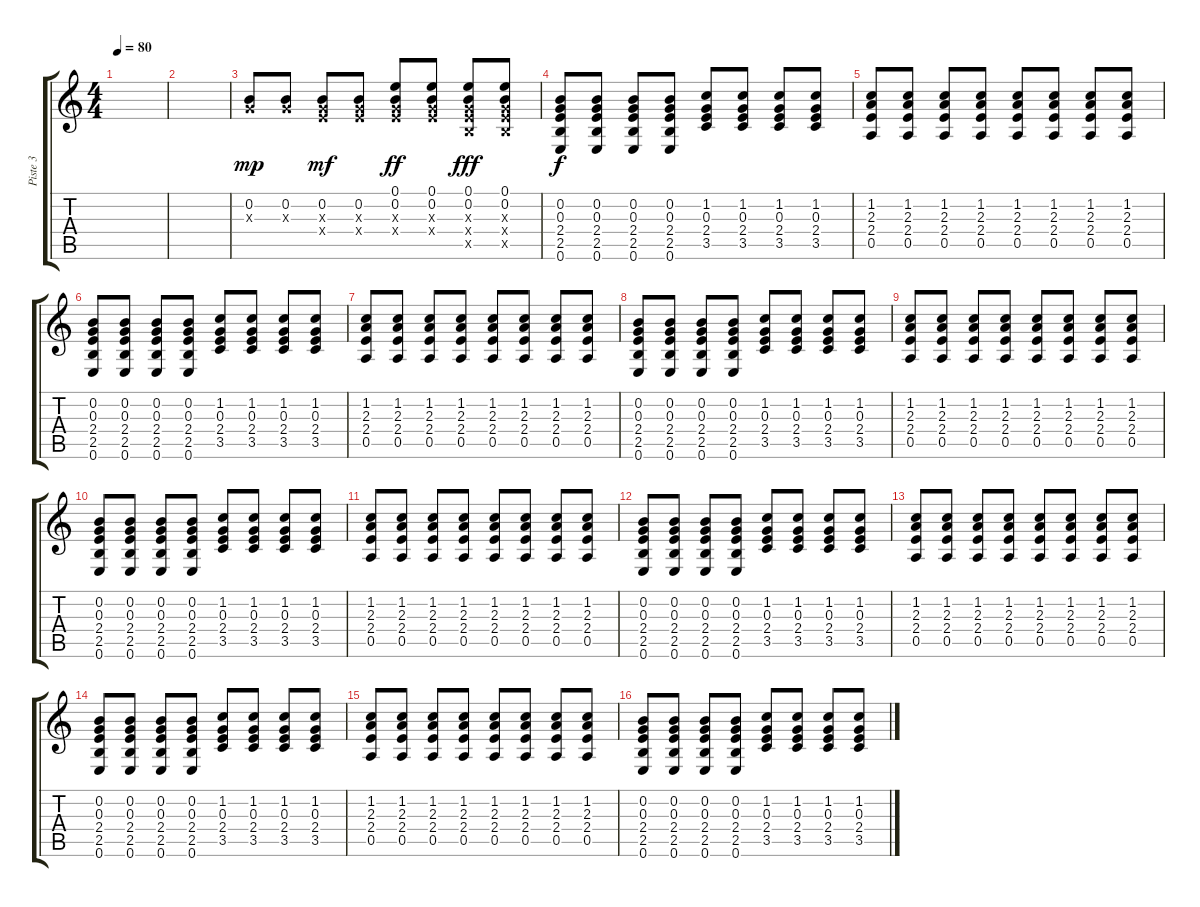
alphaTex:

\track ("Piste 3" "Piste 3") {instrument distortionguitar}
\staff {score tabs}
\tuning (E4 B3 G3 D3 A2 E2) {hide}
\ts (4 4)
\tempo 80
\clef g2
\ks c
|
|
(0.2 0.3{x}).8{dy mp} (0.2 0.3{x}).8 (0.2 0.3{x} 2.4{x}).8{dy mf} (0.2 0.3{x} 2.4{x}).8 (0.1 0.2 0.3{x} 2.4{x}).8{dy ff} (0.1 0.2 0.3{x} 2.4{x}).8 (0.1 0.2 0.3{x} 2.4{x} 2.5{x}).8{dy fff} (0.1 0.2 0.3{x} 2.4{x} 2.5{x}).8 |
(0.2 0.3 2.4 2.5 0.6).8{dy f} (0.2 0.3 2.4 2.5 0.6).8 (0.2 0.3 2.4 2.5 0.6).8 (0.2 0.3 2.4 2.5 0.6).8 (1.2 0.3 2.4 3.5).8 (1.2 0.3 2.4 3.5).8 (1.2 0.3 2.4 3.5).8 (1.2 0.3 2.4 3.5).8 |
(1.2 2.3 2.4 0.5).8 (1.2 2.3 2.4 0.5).8 (1.2 2.3 2.4 0.5).8 (1.2 2.3 2.4 0.5).8 (1.2 2.3 2.4 0.5).8 (1.2 2.3 2.4 0.5).8 (1.2 2.3 2.4 0.5).8 (1.2 2.3 2.4 0.5).8 |
(0.2 0.3 2.4 2.5 0.6).8 (0.2 0.3 2.4 2.5 0.6).8 (0.2 0.3 2.4 2.5 0.6).8 (0.2 0.3 2.4 2.5 0.6).8 (1.2 0.3 2.4 3.5).8 (1.2 0.3 2.4 3.5).8 (1.2 0.3 2.4 3.5).8 (1.2 0.3 2.4 3.5).8 |
(1.2 2.3 2.4 0.5).8 (1.2 2.3 2.4 0.5).8 (1.2 2.3 2.4 0.5).8 (1.2 2.3 2.4 0.5).8 (1.2 2.3 2.4 0.5).8 (1.2 2.3 2.4 0.5).8 (1.2 2.3 2.4 0.5).8 (1.2 2.3 2.4 0.5).8 |
(0.2 0.3 2.4 2.5 0.6).8 (0.2 0.3 2.4 2.5 0.6).8 (0.2 0.3 2.4 2.5 0.6).8 (0.2 0.3 2.4 2.5 0.6).8 (1.2 0.3 2.4 3.5).8 (1.2 0.3 2.4 3.5).8 (1.2 0.3 2.4 3.5).8 (1.2 0.3 2.4 3.5).8 |
(1.2 2.3 2.4 0.5).8 (1.2 2.3 2.4 0.5).8 (1.2 2.3 2.4 0.5).8 (1.2 2.3 2.4 0.5).8 (1.2 2.3 2.4 0.5).8 (1.2 2.3 2.4 0.5).8 (1.2 2.3 2.4 0.5).8 (1.2 2.3 2.4 0.5).8 |
(0.2 0.3 2.4 2.5 0.6).8 (0.2 0.3 2.4 2.5 0.6).8 (0.2 0.3 2.4 2.5 0.6).8 (0.2 0.3 2.4 2.5 0.6).8 (1.2 0.3 2.4 3.5).8 (1.2 0.3 2.4 3.5).8 (1.2 0.3 2.4 3.5).8 (1.2 0.3 2.4 3.5).8 |
(1.2 2.3 2.4 0.5).8 (1.2 2.3 2.4 0.5).8 (1.2 2.3 2.4 0.5).8 (1.2 2.3 2.4 0.5).8 (1.2 2.3 2.4 0.5).8 (1.2 2.3 2.4 0.5).8 (1.2 2.3 2.4 0.5).8 (1.2 2.3 2.4 0.5).8 |
(0.2 0.3 2.4 2.5 0.6).8 (0.2 0.3 2.4 2.5 0.6).8 (0.2 0.3 2.4 2.5 0.6).8 (0.2 0.3 2.4 2.5 0.6).8 (1.2 0.3 2.4 3.5).8 (1.2 0.3 2.4 3.5).8 (1.2 0.3 2.4 3.5).8 (1.2 0.3 2.4 3.5).8 |
(1.2 2.3 2.4 0.5).8 (1.2 2.3 2.4 0.5).8 (1.2 2.3 2.4 0.5).8 (1.2 2.3 2.4 0.5).8 (1.2 2.3 2.4 0.5).8 (1.2 2.3 2.4 0.5).8 (1.2 2.3 2.4 0.5).8 (1.2 2.3 2.4 0.5).8 |
(0.2 0.3 2.4 2.5 0.6).8 (0.2 0.3 2.4 2.5 0.6).8 (0.2 0.3 2.4 2.5 0.6).8 (0.2 0.3 2.4 2.5 0.6).8 (1.2 0.3 2.4 3.5).8 (1.2 0.3 2.4 3.5).8 (1.2 0.3 2.4 3.5).8 (1.2 0.3 2.4 3.5).8 |
(1.2 2.3 2.4 0.5).8 (1.2 2.3 2.4 0.5).8 (1.2 2.3 2.4 0.5).8 (1.2 2.3 2.4 0.5).8 (1.2 2.3 2.4 0.5).8 (1.2 2.3 2.4 0.5).8 (1.2 2.3 2.4 0.5).8 (1.2 2.3 2.4 0.5).8 |
(0.2 0.3 2.4 2.5 0.6).8 (0.2 0.3 2.4 2.5 0.6).8 (0.2 0.3 2.4 2.5 0.6).8 (0.2 0.3 2.4 2.5 0.6).8 (1.2 0.3 2.4 3.5).8 (1.2 0.3 2.4 3.5).8 (1.2 0.3 2.4 3.5).8 (1.2 0.3 2.4 3.5).8
